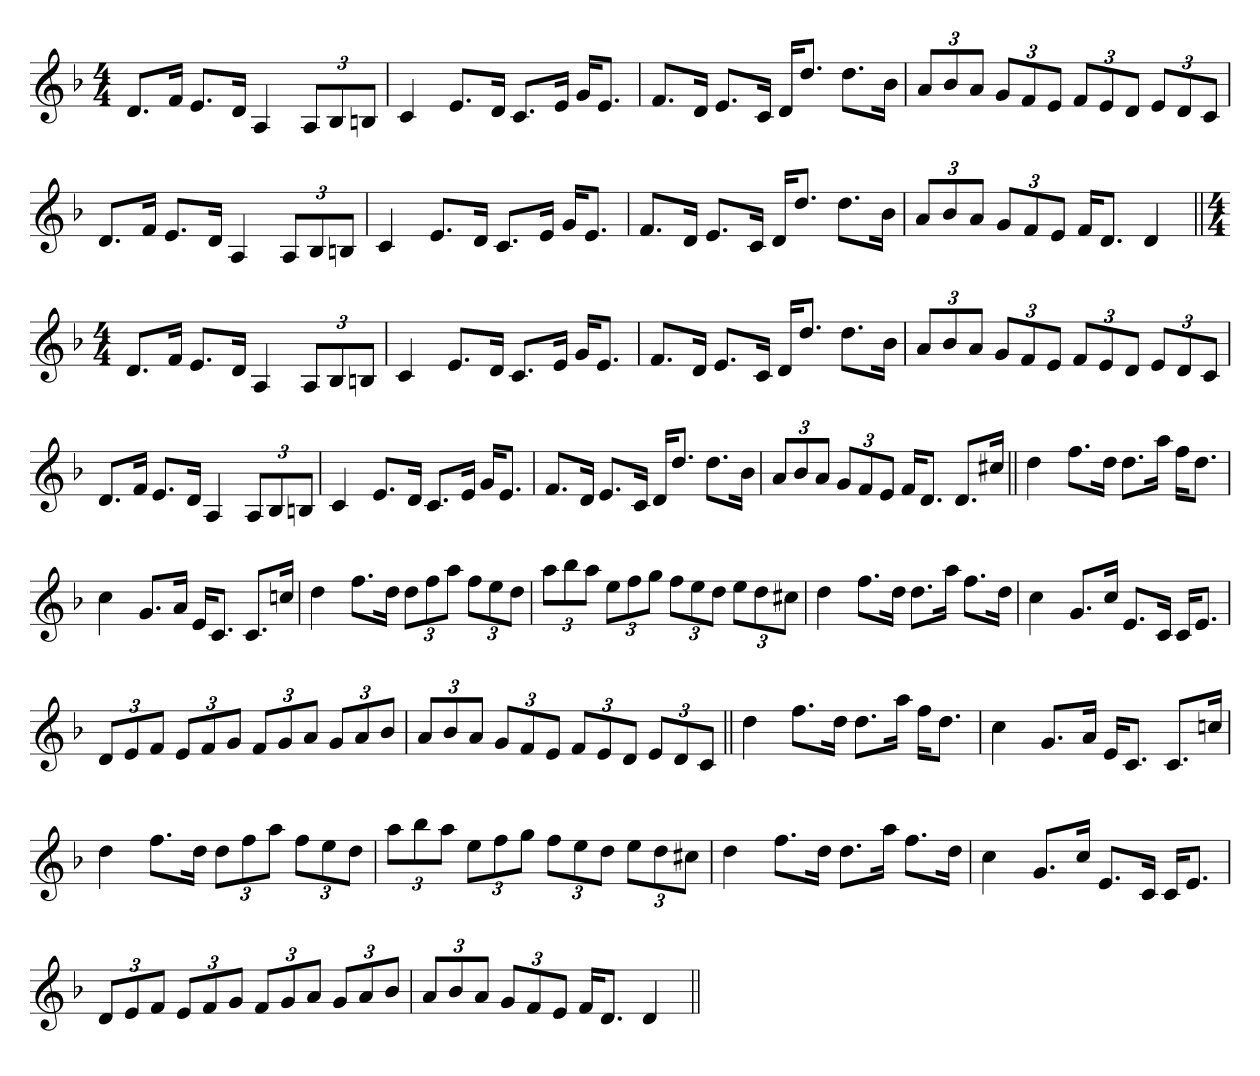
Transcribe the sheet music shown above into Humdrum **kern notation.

**kern
*part1
*staff1
*clefG2
*k[b-]
*d:
*M4/4
=1
8.dL
16fJk
8.eL
16dJk
4A
12AL
12B-
12BnJ
=
4c
8.eL
16dJk
8.cL
16eJk
16gKL
8.eJ
=
8.fL
16dJk
8.eL
16cJk
16dKL
8.ddJ
8.ddL
16b-Jk
=
12aL
12b-
12aJ
12gL
12f
12eJ
12fL
12e
12dJ
12eL
12d
12cJ
=
8.dL
16fJk
8.eL
16dJk
4A
12AL
12B-
12BnJ
=
4c
8.eL
16dJk
8.cL
16eJk
16gKL
8.eJ
=
8.fL
16dJk
8.eL
16cJk
16dKL
8.ddJ
8.ddL
16b-Jk
=
12aL
12b-
12aJ
12gL
12f
12eJ
16fKL
8.dJ
4d
=||
*M4/4
8.dL
16fJk
8.eL
16dJk
4A
12AL
12B-
12BnJ
=
4c
8.eL
16dJk
8.cL
16eJk
16gKL
8.eJ
=
8.fL
16dJk
8.eL
16cJk
16dKL
8.ddJ
8.ddL
16b-Jk
=
12aL
12b-
12aJ
12gL
12f
12eJ
12fL
12e
12dJ
12eL
12d
12cJ
=
8.dL
16fJk
8.eL
16dJk
4A
12AL
12B-
12BnJ
=
4c
8.eL
16dJk
8.cL
16eJk
16gKL
8.eJ
=
8.fL
16dJk
8.eL
16cJk
16dKL
8.ddJ
8.ddL
16b-Jk
=
12aL
12b-
12aJ
12gL
12f
12eJ
16fKL
8.dJ
8.dL
16cc#XJk
=||
4dd
8.ffL
16ddJk
8.ddL
16aaJk
16ffKL
8.ddJ
=
4cc
8.gL
16aJk
16eKL
8.cJ
8.cL
16ccnJk
=
4dd
8.ffL
16ddJk
12ddL
12ff
12aaJ
12ffL
12ee
12ddJ
=
12aaL
12bb-
12aaJ
12eeL
12ff
12ggJ
12ffL
12ee
12ddJ
12eeL
12dd
12cc#XJ
=
4dd
8.ffL
16ddJk
8.ddL
16aaJk
8.ffL
16ddJk
=
4cc
8.gL
16ccJk
8.eL
16cJk
16cKL
8.eJ
=
12dL
12e
12fJ
12eL
12f
12gJ
12fL
12g
12aJ
12gL
12a
12b-J
=
12aL
12b-
12aJ
12gL
12f
12eJ
12fL
12e
12dJ
12eL
12d
12cJ
=||
4dd
8.ffL
16ddJk
8.ddL
16aaJk
16ffKL
8.ddJ
=
4cc
8.gL
16aJk
16eKL
8.cJ
8.cL
16ccnJk
=
4dd
8.ffL
16ddJk
12ddL
12ff
12aaJ
12ffL
12ee
12ddJ
=
12aaL
12bb-
12aaJ
12eeL
12ff
12ggJ
12ffL
12ee
12ddJ
12eeL
12dd
12cc#XJ
=
4dd
8.ffL
16ddJk
8.ddL
16aaJk
8.ffL
16ddJk
=
4cc
8.gL
16ccJk
8.eL
16cJk
16cKL
8.eJ
=
12dL
12e
12fJ
12eL
12f
12gJ
12fL
12g
12aJ
12gL
12a
12b-J
=
12aL
12b-
12aJ
12gL
12f
12eJ
16fKL
8.dJ
4d
=||
*-
